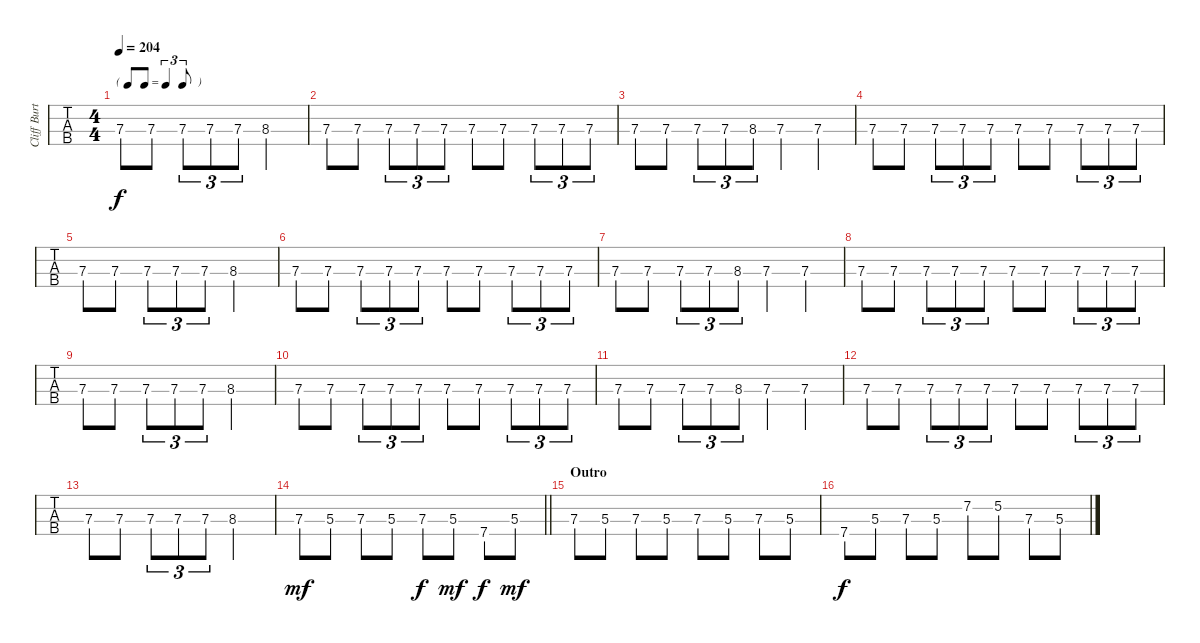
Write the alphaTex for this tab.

\track ("Cliff Burton/Jason Newsted" "Cliff Burt") {instrument electricbassfinger}
\staff {tabs}
\tuning (G2 D2 A1 E1) {hide}
\ts (4 4)
\tf triplet8th
\tempo 204
\clef f4
\ks c
7.3.8{dy f} 7.3.8 7.3.8{tu (3 2)} 7.3.8{tu (3 2)} 7.3.8{tu (3 2)} 8.3.2 |
7.3.8 7.3.8 7.3.8{tu (3 2)} 7.3.8{tu (3 2)} 7.3.8{tu (3 2)} 7.3.8 7.3.8 7.3.8{tu (3 2)} 7.3.8{tu (3 2)} 7.3.8{tu (3 2)} |
7.3.8 7.3.8 7.3.8{tu (3 2)} 7.3.8{tu (3 2)} 8.3.8{tu (3 2)} 7.3.4 7.3.4 |
7.3.8 7.3.8 7.3.8{tu (3 2)} 7.3.8{tu (3 2)} 7.3.8{tu (3 2)} 7.3.8 7.3.8 7.3.8{tu (3 2)} 7.3.8{tu (3 2)} 7.3.8{tu (3 2)} |
7.3.8 7.3.8 7.3.8{tu (3 2)} 7.3.8{tu (3 2)} 7.3.8{tu (3 2)} 8.3.2 |
7.3.8 7.3.8 7.3.8{tu (3 2)} 7.3.8{tu (3 2)} 7.3.8{tu (3 2)} 7.3.8 7.3.8 7.3.8{tu (3 2)} 7.3.8{tu (3 2)} 7.3.8{tu (3 2)} |
7.3.8 7.3.8 7.3.8{tu (3 2)} 7.3.8{tu (3 2)} 8.3.8{tu (3 2)} 7.3.4 7.3.4 |
7.3.8 7.3.8 7.3.8{tu (3 2)} 7.3.8{tu (3 2)} 7.3.8{tu (3 2)} 7.3.8 7.3.8 7.3.8{tu (3 2)} 7.3.8{tu (3 2)} 7.3.8{tu (3 2)} |
7.3.8 7.3.8 7.3.8{tu (3 2)} 7.3.8{tu (3 2)} 7.3.8{tu (3 2)} 8.3.2 |
7.3.8 7.3.8 7.3.8{tu (3 2)} 7.3.8{tu (3 2)} 7.3.8{tu (3 2)} 7.3.8 7.3.8 7.3.8{tu (3 2)} 7.3.8{tu (3 2)} 7.3.8{tu (3 2)} |
7.3.8 7.3.8 7.3.8{tu (3 2)} 7.3.8{tu (3 2)} 8.3.8{tu (3 2)} 7.3.4 7.3.4 |
7.3.8 7.3.8 7.3.8{tu (3 2)} 7.3.8{tu (3 2)} 7.3.8{tu (3 2)} 7.3.8 7.3.8 7.3.8{tu (3 2)} 7.3.8{tu (3 2)} 7.3.8{tu (3 2)} |
7.3.8 7.3.8 7.3.8{tu (3 2)} 7.3.8{tu (3 2)} 7.3.8{tu (3 2)} 8.3.2 |
\barLineRight lightlight
7.3.8{dy mf} 5.3.8 7.3.8 5.3.8 7.3.8{dy f} 5.3.8{dy mf} 7.4.8{dy f} 5.3.8{dy mf} |
\section ("" "Outro")
7.3.8 5.3.8 7.3.8 5.3.8 7.3.8 5.3.8 7.3.8 5.3.8 |
7.4.8{dy f} 5.3.8 7.3.8 5.3.8 7.2.8 5.2.8 7.3.8 5.3.8
